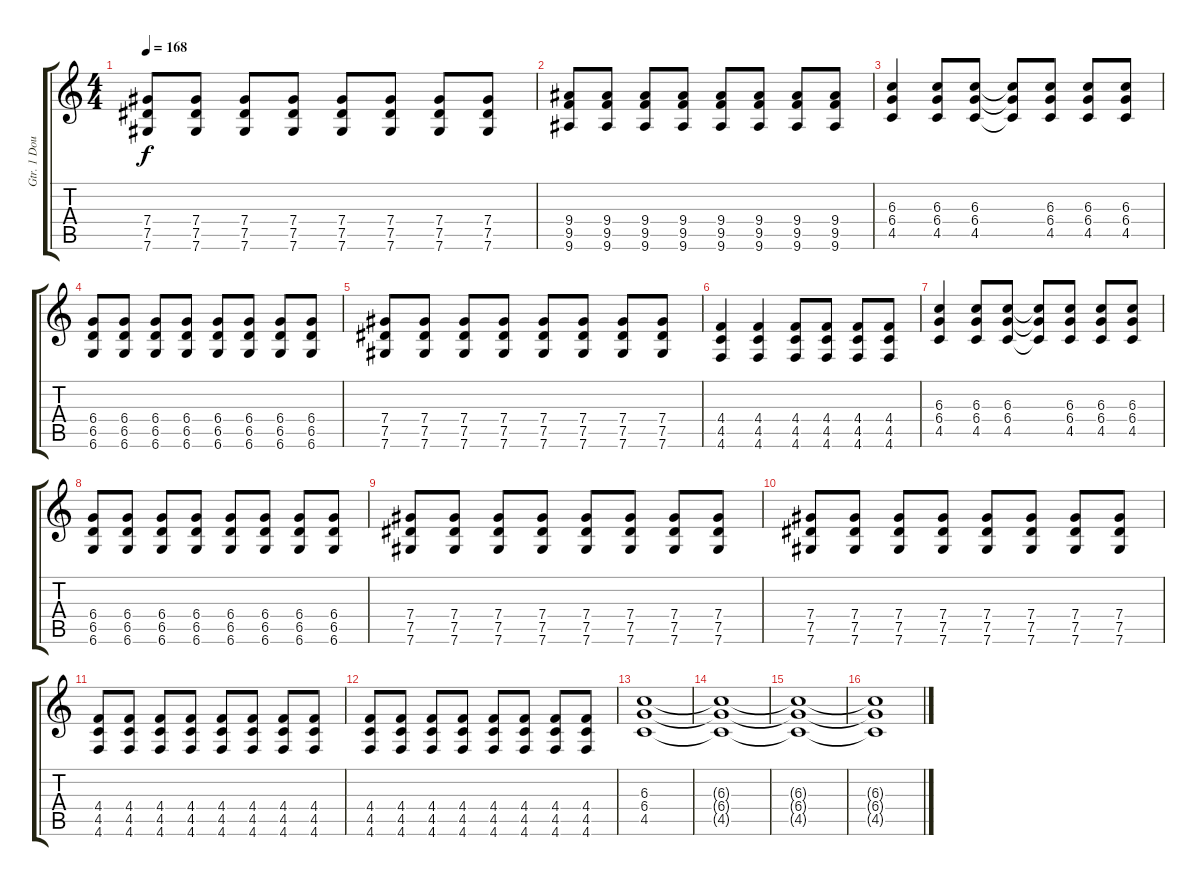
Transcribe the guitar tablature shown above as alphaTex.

\track ("Gtr. 1 Doubled" "Gtr. 1 Dou") {instrument distortionguitar}
\staff {score tabs}
\tuning (Eb4 Bb3 Gb3 Db3 Ab2 Db2) {hide}
\ts (4 4)
\tempo 168
\clef g2
\ks aminor
(7.4 7.5 7.6).8{dy f} (7.4 7.5 7.6).8 (7.4 7.5 7.6).8 (7.4 7.5 7.6).8 (7.4 7.5 7.6).8 (7.4 7.5 7.6).8 (7.4 7.5 7.6).8 (7.4 7.5 7.6).8 |
(9.4 9.5 9.6).8 (9.4 9.5 9.6).8 (9.4 9.5 9.6).8 (9.4 9.5 9.6).8 (9.4 9.5 9.6).8 (9.4 9.5 9.6).8 (9.4 9.5 9.6).8 (9.4 9.5 9.6).8 |
(6.3 6.4 4.5).4 (6.3 6.4 4.5).8 (6.3 6.4 4.5).8 (6.3{t} 6.4{t} 4.5{t}).8 (6.3 6.4 4.5).8 (6.3 6.4 4.5).8 (6.3 6.4 4.5).8 |
(6.4 6.5 6.6).8 (6.4 6.5 6.6).8 (6.4 6.5 6.6).8 (6.4 6.5 6.6).8 (6.4 6.5 6.6).8 (6.4 6.5 6.6).8 (6.4 6.5 6.6).8 (6.4 6.5 6.6).8 |
(7.4 7.5 7.6).8 (7.4 7.5 7.6).8 (7.4 7.5 7.6).8 (7.4 7.5 7.6).8 (7.4 7.5 7.6).8 (7.4 7.5 7.6).8 (7.4 7.5 7.6).8 (7.4 7.5 7.6).8 |
(4.4 4.5 4.6).4 (4.4 4.5 4.6).4 (4.4 4.5 4.6).8 (4.4 4.5 4.6).8 (4.4 4.5 4.6).8 (4.4 4.5 4.6).8 |
(6.3 6.4 4.5).4 (6.3 6.4 4.5).8 (6.3 6.4 4.5).8 (6.3{t} 6.4{t} 4.5{t}).8 (6.3 6.4 4.5).8 (6.3 6.4 4.5).8 (6.3 6.4 4.5).8 |
(6.4 6.5 6.6).8 (6.4 6.5 6.6).8 (6.4 6.5 6.6).8 (6.4 6.5 6.6).8 (6.4 6.5 6.6).8 (6.4 6.5 6.6).8 (6.4 6.5 6.6).8 (6.4 6.5 6.6).8 |
(7.4 7.5 7.6).8 (7.4 7.5 7.6).8 (7.4 7.5 7.6).8 (7.4 7.5 7.6).8 (7.4 7.5 7.6).8 (7.4 7.5 7.6).8 (7.4 7.5 7.6).8 (7.4 7.5 7.6).8 |
(7.4 7.5 7.6).8 (7.4 7.5 7.6).8 (7.4 7.5 7.6).8 (7.4 7.5 7.6).8 (7.4 7.5 7.6).8 (7.4 7.5 7.6).8 (7.4 7.5 7.6).8 (7.4 7.5 7.6).8 |
(4.4 4.5 4.6).8 (4.4 4.5 4.6).8 (4.4 4.5 4.6).8 (4.4 4.5 4.6).8 (4.4 4.5 4.6).8 (4.4 4.5 4.6).8 (4.4 4.5 4.6).8 (4.4 4.5 4.6).8 |
(4.4 4.5 4.6).8 (4.4 4.5 4.6).8 (4.4 4.5 4.6).8 (4.4 4.5 4.6).8 (4.4 4.5 4.6).8 (4.4 4.5 4.6).8 (4.4 4.5 4.6).8 (4.4 4.5 4.6).8 |
(6.3 6.4 4.5).1 |
(6.3{t} 6.4{t} 4.5{t}).1 |
(6.3{t} 6.4{t} 4.5{t}).1 |
(6.3{t} 6.4{t} 4.5{t}).1
